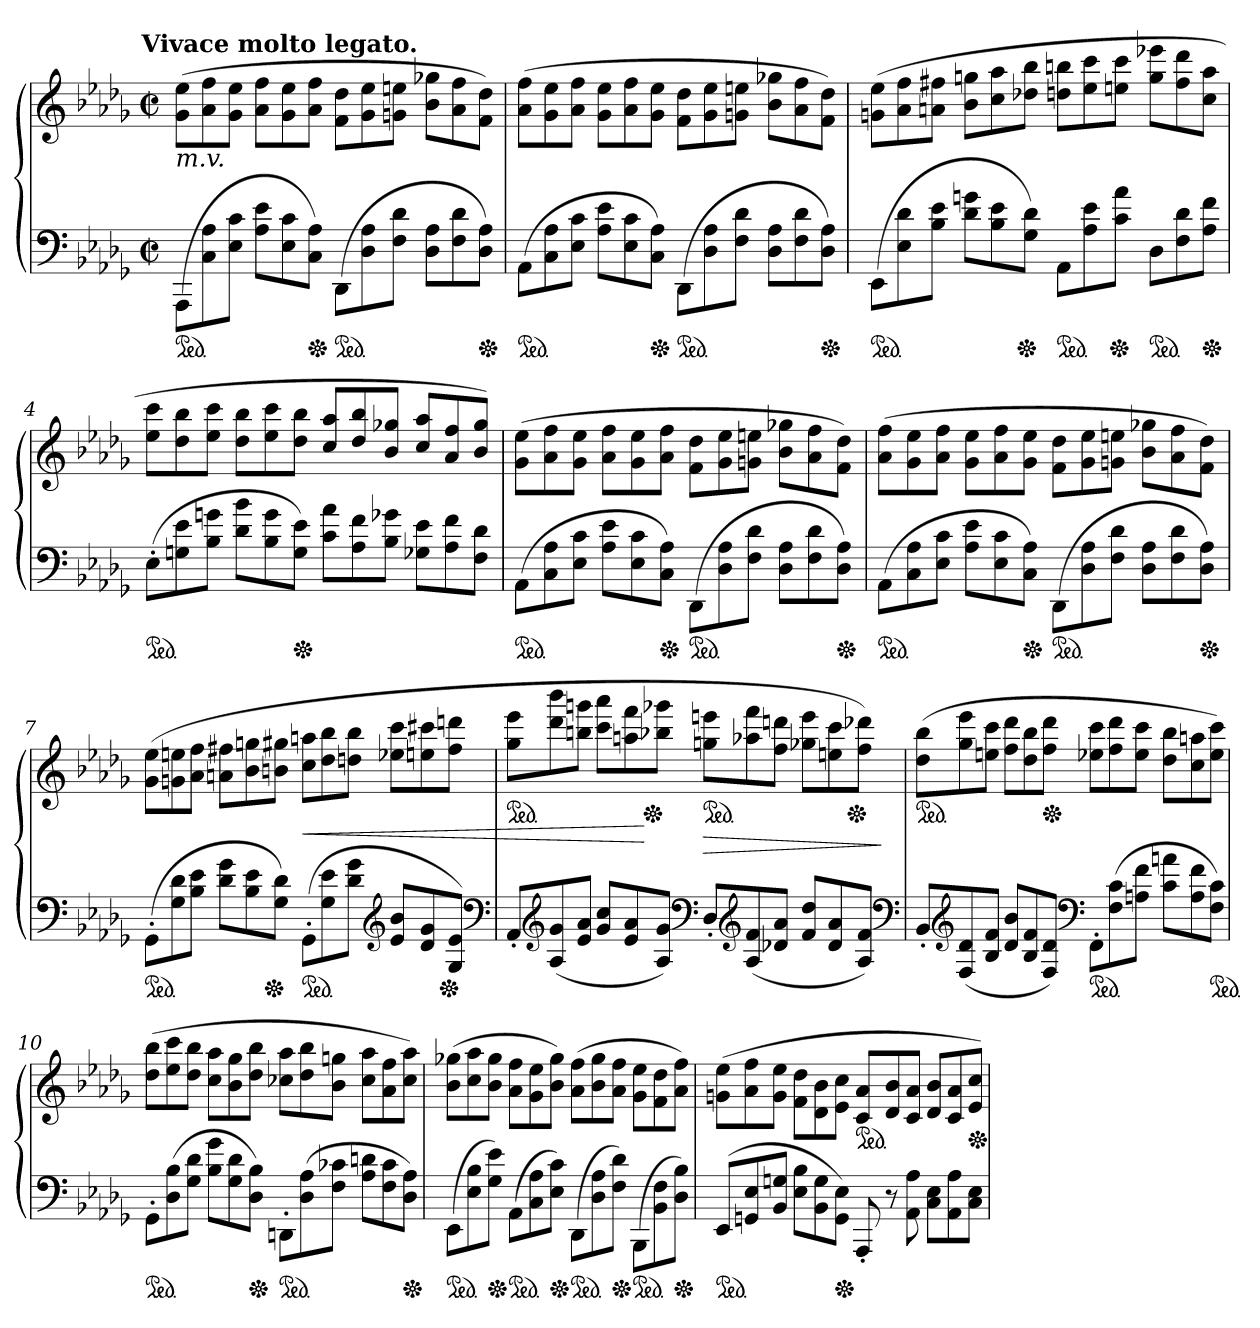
**kern	**kern	**dynam
*part1	*part1	*part1
*staff2	*staff1	*staff1/2
*clefF4	*clefG2	*
*k[b-e-a-d-g-]	*k[b-e-a-d-g-]	*
!!LO:TX:omd:t=Vivace molto legato.
*M2/2	*M2/2	*
*met(c|)	*met(c|)	*
*MM160	*MM160	*
*Xtuplet	*Xtuplet	*
=1	=1	=1
!	!LO:TX:b:i:t=m.v.	!
!LO:TX:b:i:t=łamana belka	!	!
*ped	*	*
(>12AAA-/L	(>12g- 12ee-L	.
12C\ 12A-\	12a- 12ff	.
12E-\ 12c\J	12g- 12ee-J	.
12A- 12e-L	12a- 12ffL	.
12E- 12c	12g- 12ee-	.
*Xped	*	*
12C 12A-J)	12a- 12ffJ	.
!LO:TX:b:i:t=łamana belka	!	!
*ped	*	*
(>12DD-/L	12f 12dd-L	.
12D-\ 12A-\	12g- 12ee-	.
12F\ 12d-\J	12gn 12eenJ	.
12D- 12A-L	12b- 12gg-XL	.
12F 12d-	12a- 12ff	.
*Xped	*	*
12D- 12A-J)	12f 12dd-J)	.
=2	=2	=2
*ped	*	*
(>12AA-L	(>12a- 12ffL	.
12C 12A-	12g- 12ee-	.
12E- 12cJ	12a- 12ffJ	.
12A- 12e-L	12g- 12ee-L	.
12E- 12c	12a- 12ff	.
*Xped	*	*
12C 12A-J)	12g- 12ee-J	.
!LO:TX:b:i:t=łamana belka	!	!
*ped	*	*
(>12DD-/L	12f 12dd-L	.
12D-\ 12A-\	12g- 12ee-	.
12F\ 12d-\J	12gn 12eenJ	.
12D- 12A-L	12b- 12gg-XL	.
12F 12d-	12a- 12ff	.
*Xped	*	*
12D- 12A-J)	12f 12dd-J)	.
=3	=3	=3
!LO:TX:b:i:t=łamana belka	!	!
*ped	*	*
(>12EE-/L	(>12gn 12ee-L	.
12E-\ 12d-\	12a- 12ff	.
12B-\ 12e-\J	12an 12ff#XJ	.
12d- 12gnL	12b- 12ggnL	.
12B- 12e-	12cc 12aa-	.
*Xped	*	*
12G- 12d-J)	12dd-X 12bb-J	.
*ped	*	*
12AA-L	12ddn 12bbnL	.
12A- 12e-	12ee- 12ccc	.
*Xped	*	*
12c 12a-J	12een 12cccJ	.
*ped	*	*
12D-L	12gg 12eee-XL	.
12F 12d-	12ff# 12ddd-	.
*Xped	*	*
12A- 12fJ	12cc 12aa-J	.
=4	=4	=4
*ped	*	*
(12E-'L	12ee- 12cccL	.
12Gn 12e-	12dd- 12bb-	.
12B- 12gnJ	12ee- 12cccJ	.
12d- 12b-L	12dd- 12bb-L	.
12B- 12g	12ee- 12ccc	.
*Xped	*	*
12G 12e-J)	12dd- 12bb-J	.
12c\ 12a-\L	12cc/ 12aa-/L	.
12A-\ 12f\	12dd-/ 12bb-/	.
12B-\ 12g-X\J	12b-/ 12gg-X/J	.
12G-X\ 12e-\L	12cc/ 12aa-/L	.
12A-\ 12f\	12a-/ 12ff/	.
12F\ 12d-\J	12b-/ 12gg-/J)	.
=5	=5	=5
*ped	*	*
(>12AA-L	(>12g- 12ee-L	.
12C 12A-	12a- 12ff	.
12E- 12cJ	12g- 12ee-J	.
12A- 12e-L	12a- 12ffL	.
12E- 12c	12g- 12ee-	.
*Xped	*	*
12C 12A-J)	12a- 12ffJ	.
!LO:TX:b:i:t=łamana belka	!	!
*ped	*	*
(>12DD-/L	12f 12dd-L	.
12D-\ 12A-\	12g- 12ee-	.
12F\ 12d-\J	12gn 12eenJ	.
12D- 12A-L	12b- 12gg-XL	.
12F 12d-	12a- 12ff	.
*Xped	*	*
12D- 12A-J)	12f 12dd-J)	.
=6	=6	=6
*ped	*	*
(>12AA-L	(>12a- 12ffL	.
12C 12A-	12g- 12ee-	.
12E- 12cJ	12a- 12ffJ	.
12A- 12e-L	12g- 12ee-L	.
12E- 12c	12a- 12ff	.
*Xped	*	*
12C 12A-J)	12g- 12ee-J	.
!LO:TX:b:i:t=łamana belka	!	!
*ped	*	*
(>12DD-/L	12f 12dd-L	.
12D-\ 12A-\	12g- 12ee-	.
12F\ 12d-\J	12gn 12eenJ	.
12D- 12A-L	12b- 12gg-XL	.
12F 12d-	12a- 12ff	.
*Xped	*	*
12D- 12A-J)	12f 12dd-J)	.
=7	=7	=7
*ped	*	*
(>12GG-'L	(>12g- 12ee-L	.
12G- 12d-	12gn 12een	.
12B- 12e-J	12a- 12ffJ	.
12d- 12g-L	12an 12ff#XL	.
12B- 12e-	12b- 12ggn	.
*Xped	*	*
12G- 12d-J)	12bn 12gg#XJ	.
*ped	*	*
(>12GG-'L	12cc 12aanL	<
12G- 12e-	12dd- 12bb-	.
12d- 12g-J	12ddn 12bb-J	.
*clefG2	*	*
12e- 12b-L	12ee-X 12cccL	.
12d- 12g-	12een 12ccc#X	.
*Xped	*	*
12G- 12e-J)	12ff# 12dddnJ	.
*clefF4	*	*
=8	=8	=8
*	*ped	*
12AA-'L	12gg- 12eee-L	.
*clefG2	*	*
(<12A- 12g-	12ddd- 12bbb-	.
12e- 12a-J	12bbn 12gggnJ	.
12g- 12ccL	12ccc 12aaa-L	.
12e- 12a-	12aan 12fff	.
*	*Xped	*
12A- 12g-J)	12bb-X 12ggg-XJ	[
*clefF4	*	*
*	*ped	*
12D-'L	12ggn 12eeenL	>
*clefG2	*	*
(<12A- 12f	12aa-X 12fff	.
12d-X 12a-J	12ff 12dddnJ	.
12f 12dd-L	12gg-X 12eeeL	.
12d- 12a-	12een 12ccc	.
*	*Xped	*
12A- 12fJ)	12ff 12ddd-XJ)	.
*clefF4	*	*
.	.	]
=9	=9	=9
*	*ped	*
12BB-'L	(>12dd- 12bb-L	.
*clefG2	*	*
(<12F 12d-	12gg- 12eee-	.
12B- 12fJ	12een 12cccJ	.
12d- 12b-L	12ff 12ddd-L	.
12B- 12f	12dd- 12bb-	.
*	*Xped	*
12F 12d-J)	12ff 12ddd-J	.
*clefF4	*	*
!LO:TX:b:i:t=łamana belka	!	!
*ped	*	*
12FF'</L	12ee-X 12cccL	.
(>12F\ 12c\	12ff 12ddd-	.
12An\ 12f\J	12ee- 12cccJ	.
12c 12anL	12dd- 12bb-L	.
12A 12f	12cc 12aan	.
*ped	*	*
12F 12cJ)	12ee- 12cccJ)	.
=10	=10	=10
*ped	*	*
12GG-'L	(>12dd- 12bb-L	.
(>12D- 12B-	12ee- 12ccc	.
12G- 12d-J	12dd- 12bb-J	.
12B- 12g-L	12cc 12aa-L	.
12G- 12d-	12b- 12gg-	.
*Xped	*	*
12D- 12B-J)	12dd- 12bb-J	.
!LO:TX:b:i:t=łamana belka	!	!
*ped	*	*
12DDn'/L	12cc-X 12aa-L	.
(>12D-\ 12A-\	12dd- 12bb-	.
12F\ 12c-X\J	12b- 12ggnJ	.
12A- 12dnL	12cc- 12aa-L	.
12F 12c-	12a- 12ff	.
*Xped	*	*
12D- 12A-J)	12cc- 12aa-J)	.
=11	=11	=11
!LO:TX:b:i:t=łamana belka	!	!
*ped	*	*
(>12EE-/L	(>12b- 12gg-XL	.
12E-\ 12B-\	12cc 12aa-	.
*Xped	*	*
12G-\ 12e-\J)	12b- 12gg-J	.
*ped	*	*
(>12AA-L	12a- 12ffL	.
12C 12A-	12g- 12ee-	.
*Xped	*	*
12E- 12cJ)	12b- 12gg-J)	.
!LO:TX:b:i:t=łamana belka	!	!
*ped	*	*
(>12DD-/L	(>12a- 12ffL	.
12D-\ 12A-\	12b- 12gg-	.
*Xped	*	*
12F\ 12d-\J)	12a- 12ffJ	.
!LO:TX:b:i:t=łamana belka	!	!
*ped	*	*
(>12BBB-/L	12g- 12ee-L	.
12BB-\ 12F\	12f 12dd-	.
*Xped	*	*
12D-\ 12B-\J)	12a- 12ffJ)	.
=12	=12	=12
*ped	*	*
(>12EE-L	(>12gn 12ee-L	.
12GGn 12E-	12a- 12ff	.
12BB- 12GnJ	12g 12ee-J	.
12E- 12B-L	12f 12dd-L	.
12BB- 12G	12d-\ 12b-\	.
*Xped	*	*
12GG 12E-J)	12e- 12ccJ	.
*	*ped	*
12AAA-'	12c 12a-L	.
12r	12d- 12b-	.
12AA- 12A-	12c 12a-J	.
12C 12E-L	12d- 12b-L	.
12AA- 12A-	12c 12a-	.
*	*Xped	*
12C 12E-J	12e- 12ccJ)	.
=	=	=
*-	*-	*-
